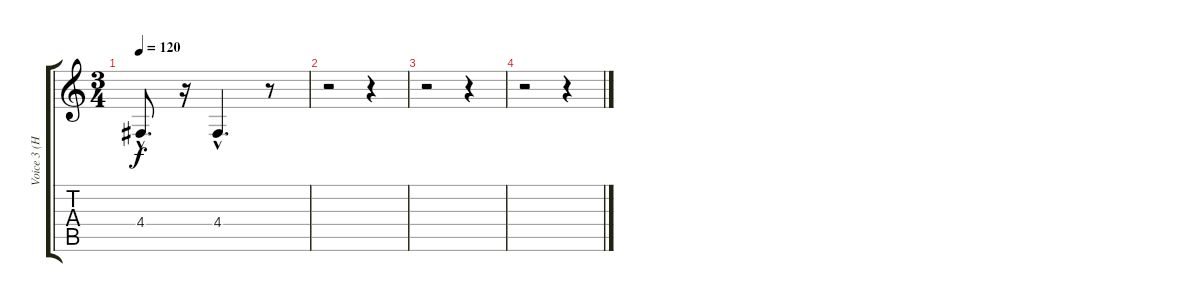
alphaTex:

\track ("Voice 3 (Harmony)  " "Voice 3 (H") {instrument voiceoohs}
\staff {score tabs}
\tuning (E4 B3 G3 D3 A2 E2) {hide}
\ts (3 4)
\tempo 120
\clef g2
\ks c
4.4{hac}.8{d dy f} r.16 4.4{hac}.4{d} r.8 |
r.2 r.4 |
r.2 r.4 |
r.2 r.4
